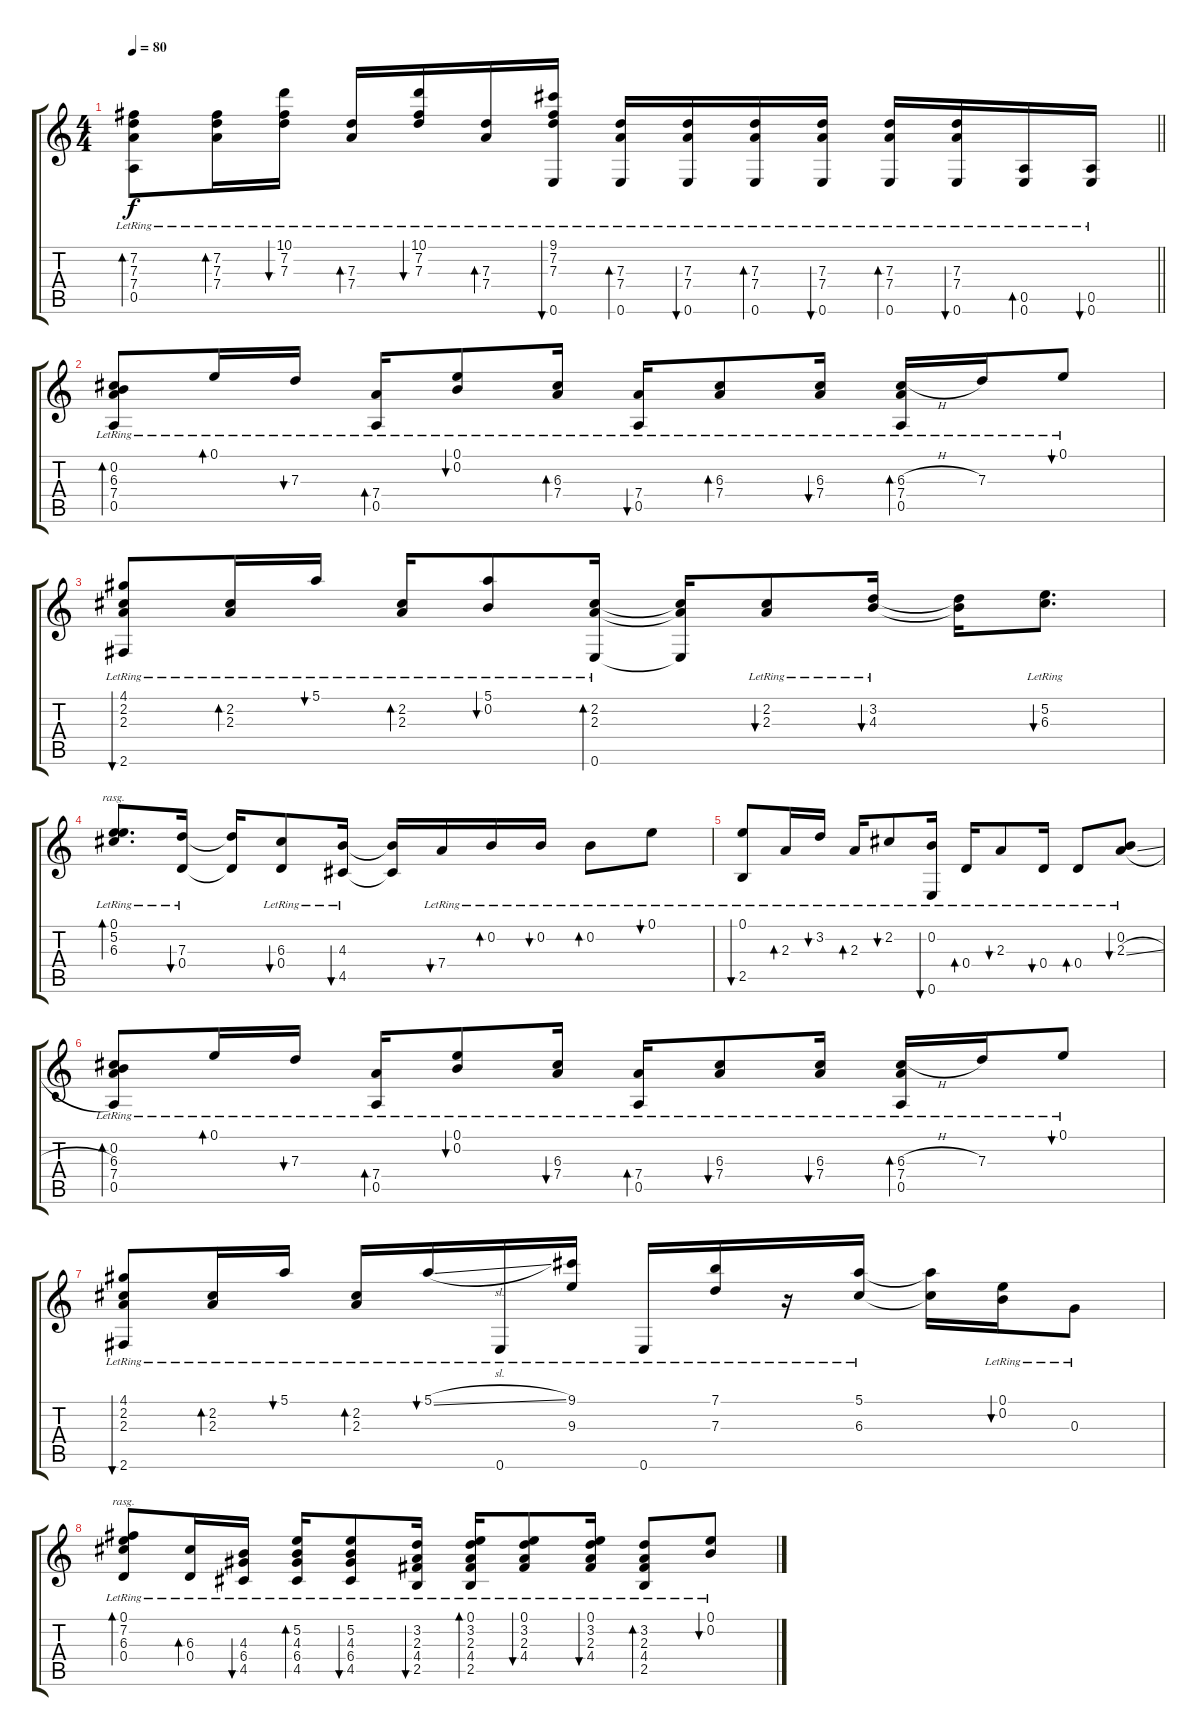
\track "" {instrument acousticguitarsteel}
\staff {score tabs}
\tuning (E4 B3 G3 D3 A2 E2) {hide}
\ts (4 4)
\tempo 80
\clef g2
\barLineRight lightlight
\ks c
(7.2{lr} 7.3{lr} 7.4{lr} 0.5{lr}).8{bd 60 dy f} (7.2{lr} 7.3{lr} 7.4{lr}).16{bd 60} (10.1{lr} 7.2{lr} 7.3{lr}).16{bu 60} (7.3{lr} 7.4{lr}).16{bd 60} (10.1{lr} 7.2{lr} 7.3{lr}).16{bu 60} (7.3{lr} 7.4{lr}).16{bd 60} (9.1{lr} 7.2{lr} 7.3{lr} 0.6{lr}).16{bu 60} (7.3{lr} 7.4{lr} 0.6{lr}).16{bd 120} (7.3{lr} 7.4{lr} 0.6{lr}).16{bu 120} (7.3{lr} 7.4{lr} 0.6{lr}).16{bd 120} (7.3{lr} 7.4{lr} 0.6{lr}).16{bu 120} (7.3{lr} 7.4{lr} 0.6{lr}).16{bd 120} (7.3{lr} 7.4{lr} 0.6{lr}).16{bu 120} (0.5{lr} 0.6{lr}).16{bd 120} (0.5{lr} 0.6{lr}).16{bu 120} |
(0.2{lr} 6.3{lr} 7.4{lr} 0.5{lr}).8{bd 120} 0.1{lr}.16{bd 60} 7.3{lr}.16{bu 60} (7.4{lr} 0.5{lr}).16{bd 60} (0.1{lr} 0.2{lr}).8{bu 60} (6.3{lr} 7.4{lr}).16{bd 60} (7.4{lr} 0.5{lr}).16{bu 60} (6.3{lr} 7.4{lr}).8{bd 60} (6.3{lr} 7.4{lr}).16{bu 60} (6.3{h lr} 7.4{lr} 0.5{lr}).16{bd 60} 7.3{lr}.16 0.1{lr}.8{bu 60} |
(4.1{lr} 2.2{lr} 2.3{lr} 2.6{lr}).8{bu 60} (2.2{lr} 2.3{lr}).16{bd 60} 5.1{lr}.16{bu 60} (2.2{lr} 2.3{lr}).16{bd 60} (5.1{lr} 0.2{lr}).8{bu 60} (2.2{lr} 2.3{lr} 0.6{lr}).16{bd 60} (2.2{t} 2.3{t} 0.6{t}).16 (2.2{lr} 2.3{lr}).8{bu 60} (3.2{lr} 4.3{lr}).16{bu 60} (3.2{t} 4.3{t}).16 (5.2{lr} 6.3{lr}).8{d bu 60} |
(0.1{lr} 5.2{lr} 6.3{lr}).8{d bd 60 rasg ii} (7.3{lr} 0.4{lr}).16{bu 120} (7.3{t} 0.4{t}).16 (6.3{lr} 0.4{lr}).8{bu 120} (4.3{lr} 4.5{lr}).16{bu 120} (4.3{t} 4.5{t}).16 7.4{lr}.16{bu 120} 0.2{lr}.16{bd 120} 0.2{lr}.16{bu 120} 0.2{lr}.8{bd 120} 0.1{lr}.8{bu 120} |
(0.1{lr} 2.5{lr}).8{bu 120} 2.3{lr}.16{bd 120} 3.2{lr}.16{bu 120} 2.3{lr}.16{bd 120} 2.2{lr}.8{bu 120} (0.2{lr} 0.6{lr}).16{bu 120} 0.4{lr}.16{bd 120} 2.3{lr}.8{bu 120} 0.4{lr}.16{bu 120} 0.4{lr}.8{bd 120} (0.2{lr} 2.3{sl lr}).8{bu 120} |
(0.2{lr} 6.3{lr} 7.4{lr} 0.5{lr}).8{bd 60} 0.1{lr}.16{bd 60} 7.3{lr}.16{bu 60} (7.4{lr} 0.5{lr}).16{bd 60} (0.1{lr} 0.2{lr}).8{bu 60} (6.3{lr} 7.4{lr}).16{bu 60} (7.4{lr} 0.5{lr}).16{bd 60} (6.3{lr} 7.4{lr}).8{bu 60} (6.3{lr} 7.4{lr}).16{bu 60} (6.3{h lr} 7.4{lr} 0.5{lr}).16{bd 60} 7.3{lr}.16 0.1{lr}.8{bu 60} |
(4.1{lr} 2.2{lr} 2.3{lr} 2.6{lr}).8{bu 60} (2.2{lr} 2.3{lr}).16{bd 60} 5.1{lr}.16{bu 60} (2.2{lr} 2.3{lr}).16{bd 60} 5.1{sl lr}.16{bu 60} 0.6{lr}.16 (9.1{lr} 9.3{lr}).16 0.6{lr}.16 (7.1{lr} 7.3{lr}).16 r.16 (5.1{lr} 6.3{lr}).16 (5.1{t} 6.3{t}).16 (0.1{lr} 0.2{lr}).16{bu 60} 0.3{lr}.8 |
(0.1{lr} 7.2{lr} 6.3{lr} 0.4{lr}).8{bd 120 rasg ii} (6.3{lr} 0.4{lr}).16{bd 120} (4.3{lr} 6.4{lr} 4.5{lr}).16{bu 120} (5.2{lr} 4.3{lr} 6.4{lr} 4.5{lr}).16{bd 120} (5.2{lr} 4.3{lr} 6.4{lr} 4.5{lr}).8{bu 120} (3.2{lr} 2.3{lr} 4.4{lr} 2.5{lr}).16{bu 120} (0.1{lr} 3.2{lr} 2.3{lr} 4.4{lr} 2.5{lr}).16{bd 120} (0.1{lr} 3.2{lr} 2.3{lr} 4.4{lr}).8{bu 120} (0.1{lr} 3.2{lr} 2.3{lr} 4.4{lr}).16{bu 120} (3.2{lr} 2.3{lr} 4.4{lr} 2.5{lr}).8{bd 120} (0.1{lr} 0.2{lr}).8{bu 120}
